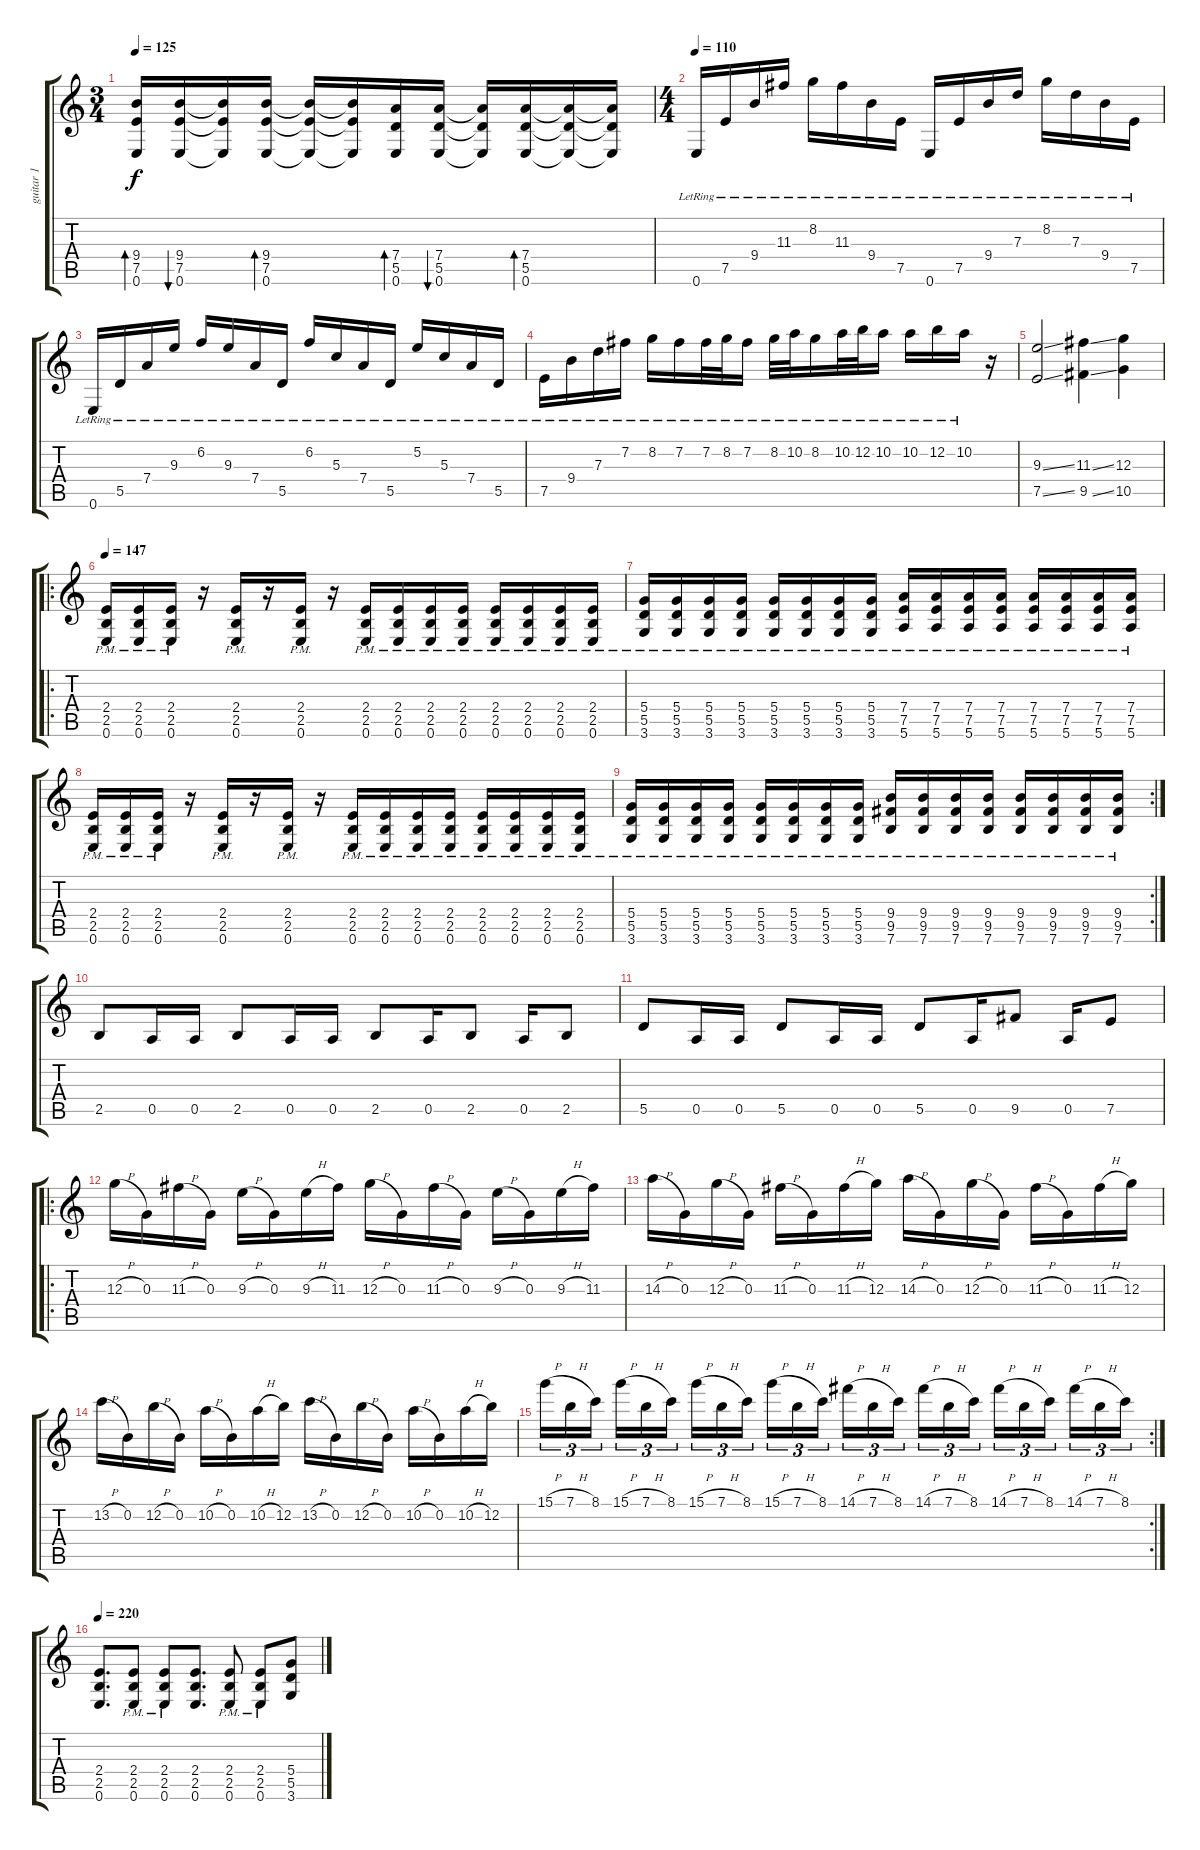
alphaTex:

\track ("guitar 1" "guitar 1") {instrument distortionguitar}
\staff {score tabs}
\tuning (E4 B3 G3 D3 A2 E2) {hide}
\ts (3 4)
\tempo 125
\clef g2
\ks c
(9.4 7.5 0.6).16{bd 60 dy f} (9.4 7.5 0.6).16{bu 60} (9.4{t} 7.5{t} 0.6{t}).16 (9.4 7.5 0.6).16{bd 60} (9.4{t} 7.5{t} 0.6{t}).16 (9.4{t} 7.5{t} 0.6{t}).16 (7.4 5.5 0.6).16{bd 60} (7.4 5.5 0.6).16{bu 60} (7.4{t} 5.5{t} 0.6{t}).16 (7.4 5.5 0.6).16{bd 60} (7.4{t} 5.5{t} 0.6{t}).16 (7.4{t} 5.5{t} 0.6{t}).16 |
\ts (4 4)
\tempo 110
0.6{lr}.16 7.5{lr}.16 9.4{lr}.16 11.3{lr}.16 8.2{lr}.16 11.3{lr}.16 9.4{lr}.16 7.5{lr}.16 0.6{lr}.16 7.5{lr}.16 9.4{lr}.16 7.3{lr}.16 8.2{lr}.16 7.3{lr}.16 9.4{lr}.16 7.5{lr}.16 |
0.6{lr}.16 5.5{lr}.16 7.4{lr}.16 9.3{lr}.16 6.2{lr}.16 9.3{lr}.16 7.4{lr}.16 5.5{lr}.16 6.2{lr}.16 5.3{lr}.16 7.4{lr}.16 5.5{lr}.16 5.2{lr}.16 5.3{lr}.16 7.4{lr}.16 5.5{lr}.16 |
7.5{lr}.16 9.4{lr}.16 7.3{lr}.16 7.2{lr}.16 8.2{lr}.16 7.2{lr}.16 7.2{lr}.32 8.2{lr}.32 7.2{lr}.16 8.2{lr}.32 10.2{lr}.32 8.2{lr}.16 10.2{lr}.32 12.2{lr}.32 10.2{lr}.16 10.2{lr}.16 12.2{lr}.16 10.2{lr}.16 r.16 |
(9.3{ss} 7.5{ss}).2{instrument distortionguitar} (11.3{ss} 9.5{ss}).4 (12.3 10.5).4 |
\ro
\tempo 147
(2.4{pm} 2.5{pm} 0.6{pm}).16 (2.4{pm} 2.5{pm} 0.6{pm}).16 (2.4{pm} 2.5{pm} 0.6{pm}).16 r.16 (2.4{pm} 2.5{pm} 0.6{pm}).16 r.16 (2.4{pm} 2.5{pm} 0.6{pm}).16 r.16 (2.4{pm} 2.5{pm} 0.6{pm}).16 (2.4{pm} 2.5{pm} 0.6{pm}).16 (2.4{pm} 2.5{pm} 0.6{pm}).16 (2.4{pm} 2.5{pm} 0.6{pm}).16 (2.4{pm} 2.5{pm} 0.6{pm}).16 (2.4{pm} 2.5{pm} 0.6{pm}).16 (2.4{pm} 2.5{pm} 0.6{pm}).16 (2.4{pm} 2.5{pm} 0.6{pm}).16 |
(5.4{pm} 5.5{pm} 3.6{pm}).16 (5.4{pm} 5.5{pm} 3.6{pm}).16 (5.4{pm} 5.5{pm} 3.6{pm}).16 (5.4{pm} 5.5{pm} 3.6{pm}).16 (5.4{pm} 5.5{pm} 3.6{pm}).16 (5.4{pm} 5.5{pm} 3.6{pm}).16 (5.4{pm} 5.5{pm} 3.6{pm}).16 (5.4{pm} 5.5{pm} 3.6{pm}).16 (7.4{pm} 7.5{pm} 5.6{pm}).16 (7.4{pm} 7.5{pm} 5.6{pm}).16 (7.4{pm} 7.5{pm} 5.6{pm}).16 (7.4{pm} 7.5{pm} 5.6{pm}).16 (7.4{pm} 7.5{pm} 5.6{pm}).16 (7.4{pm} 7.5{pm} 5.6{pm}).16 (7.4{pm} 7.5{pm} 5.6{pm}).16 (7.4{pm} 7.5{pm} 5.6{pm}).16 |
(2.4{pm} 2.5{pm} 0.6{pm}).16 (2.4{pm} 2.5{pm} 0.6{pm}).16 (2.4{pm} 2.5{pm} 0.6{pm}).16 r.16 (2.4{pm} 2.5{pm} 0.6{pm}).16 r.16 (2.4{pm} 2.5{pm} 0.6{pm}).16 r.16 (2.4{pm} 2.5{pm} 0.6{pm}).16 (2.4{pm} 2.5{pm} 0.6{pm}).16 (2.4{pm} 2.5{pm} 0.6{pm}).16 (2.4{pm} 2.5{pm} 0.6{pm}).16 (2.4{pm} 2.5{pm} 0.6{pm}).16 (2.4{pm} 2.5{pm} 0.6{pm}).16 (2.4{pm} 2.5{pm} 0.6{pm}).16 (2.4{pm} 2.5{pm} 0.6{pm}).16 |
\rc 2
(5.4{pm} 5.5{pm} 3.6{pm}).16 (5.4{pm} 5.5{pm} 3.6{pm}).16 (5.4{pm} 5.5{pm} 3.6{pm}).16 (5.4{pm} 5.5{pm} 3.6{pm}).16 (5.4{pm} 5.5{pm} 3.6{pm}).16 (5.4{pm} 5.5{pm} 3.6{pm}).16 (5.4{pm} 5.5{pm} 3.6{pm}).16 (5.4{pm} 5.5{pm} 3.6{pm}).16 (9.4{pm} 9.5{pm} 7.6{pm}).16 (9.4{pm} 9.5{pm} 7.6{pm}).16 (9.4{pm} 9.5{pm} 7.6{pm}).16 (9.4{pm} 9.5{pm} 7.6{pm}).16 (9.4{pm} 9.5{pm} 7.6{pm}).16 (9.4{pm} 9.5{pm} 7.6{pm}).16 (9.4{pm} 9.5{pm} 7.6{pm}).16 (9.4{pm} 9.5{pm} 7.6{pm}).16 |
2.5.8 0.5.16 0.5.16 2.5.8 0.5.16 0.5.16 2.5.8 0.5.16 2.5.8 0.5.16 2.5.8 |
5.5.8 0.5.16 0.5.16 5.5.8 0.5.16 0.5.16 5.5.8 0.5.16 9.5.8 0.5.16 7.5.8 |
\ro
12.3{h}.16 0.3.16 11.3{h}.16 0.3.16 9.3{h}.16 0.3.16 9.3{h}.16 11.3.16 12.3{h}.16 0.3.16 11.3{h}.16 0.3.16 9.3{h}.16 0.3.16 9.3{h}.16 11.3.16 |
14.3{h}.16 0.3.16 12.3{h}.16 0.3.16 11.3{h}.16 0.3.16 11.3{h}.16 12.3.16 14.3{h}.16 0.3.16 12.3{h}.16 0.3.16 11.3{h}.16 0.3.16 11.3{h}.16 12.3.16 |
13.2{h}.16 0.2.16 12.2{h}.16 0.2.16 10.2{h}.16 0.2.16 10.2{h}.16 12.2.16 13.2{h}.16 0.2.16 12.2{h}.16 0.2.16 10.2{h}.16 0.2.16 10.2{h}.16 12.2.16 |
\rc 2
15.1{h}.16{tu (3 2)} 7.1{h}.16{tu (3 2)} 8.1.16{tu (3 2) beam splitsecondary} 15.1{h}.16{tu (3 2)} 7.1{h}.16{tu (3 2)} 8.1.16{tu (3 2)} 15.1{h}.16{tu (3 2)} 7.1{h}.16{tu (3 2)} 8.1.16{tu (3 2) beam splitsecondary} 15.1{h}.16{tu (3 2)} 7.1{h}.16{tu (3 2)} 8.1.16{tu (3 2)} 14.1{h}.16{tu (3 2)} 7.1{h}.16{tu (3 2)} 8.1.16{tu (3 2) beam splitsecondary} 14.1{h}.16{tu (3 2)} 7.1{h}.16{tu (3 2)} 8.1.16{tu (3 2)} 14.1{h}.16{tu (3 2)} 7.1{h}.16{tu (3 2)} 8.1.16{tu (3 2) beam splitsecondary} 14.1{h}.16{tu (3 2)} 7.1{h}.16{tu (3 2)} 8.1.16{tu (3 2)} |
\tempo 220
(2.4 2.5 0.6).8{d} (2.4{pm} 2.5{pm} 0.6{pm}).8 (2.4{pm} 2.5{pm} 0.6{pm}).8 (2.4 2.5 0.6).8{d} (2.4{pm} 2.5{pm} 0.6{pm}).8 (2.4{pm} 2.5{pm} 0.6{pm}).8 (5.4 5.5 3.6).8
